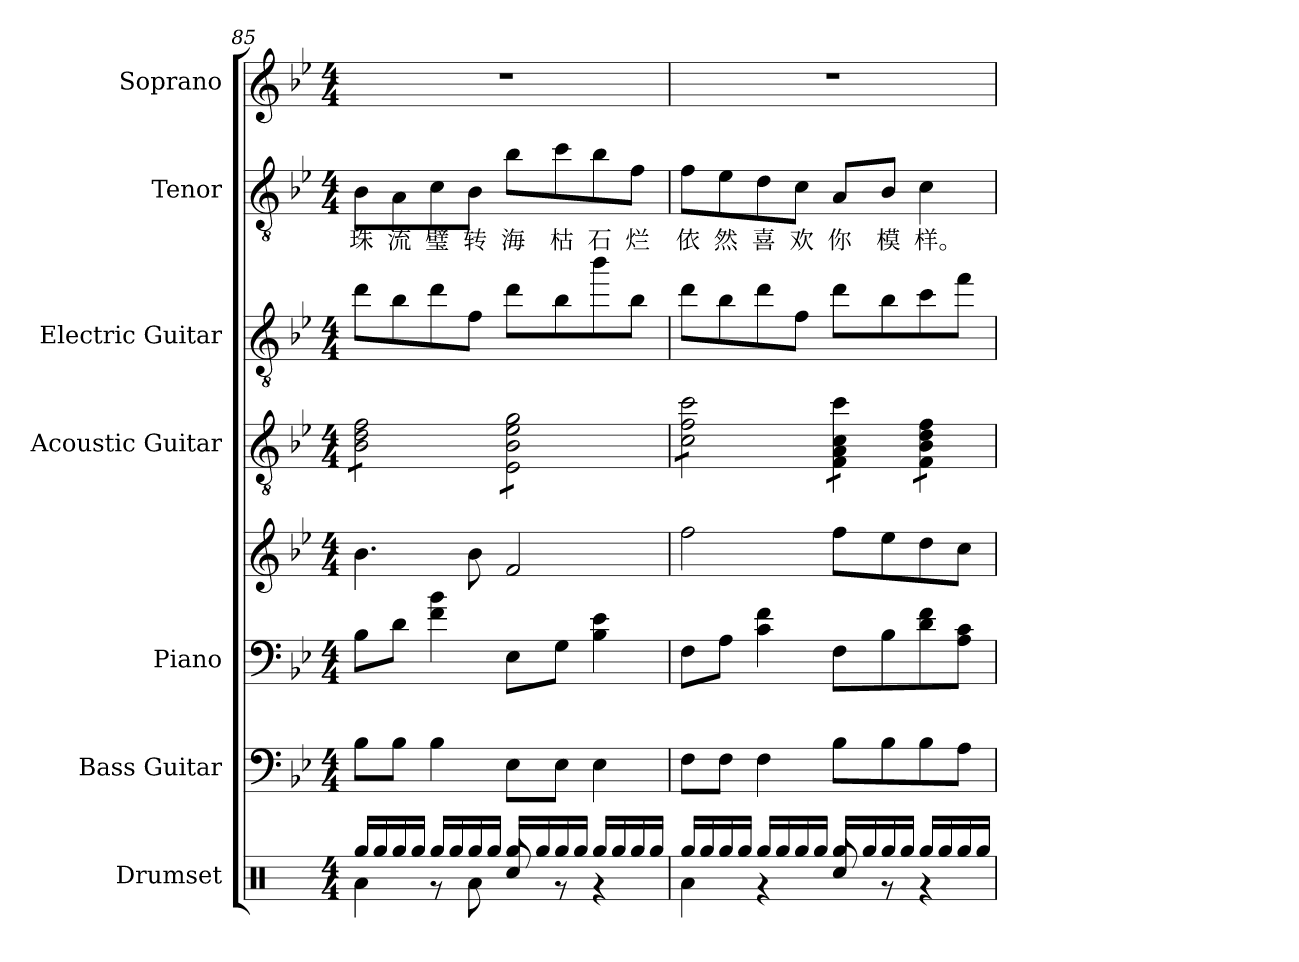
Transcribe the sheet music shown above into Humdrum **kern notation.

**kern	**kern	**kern	**kern	**kern	**kern	**kern	**text	**kern
*part7	*part6	*part5	*part5	*part4	*part3	*part2	*part2	*part1
*staff8	*staff7	*staff6	*staff5	*staff4	*staff3	*staff2	*staff2	*staff1
*I"Drumset	*I"Bass Guitar	*I"Piano	*	*I"Acoustic Guitar	*I"Electric Guitar	*I"Tenor	*	*I"Soprano
*I'Drs.	*I'B. Guit.	*I'Pno.	*	*I'Guit.	*I'El. Guit.	*I'T.	*	*I'S.
*clefX	*clefF4	*clefF4	*clefG2	*clefGv2	*clefGv2	*clefGv2	*	*clefG2
*	*ITrd7c12	*	*	*	*	*	*	*
*k[]	*k[b-e-]	*k[b-e-]	*k[b-e-]	*k[b-e-]	*k[b-e-]	*k[b-e-]	*	*k[b-e-]
*M4/4	*M4/4	*M4/4	*M4/4	*M4/4	*M4/4	*M4/4	*	*M4/4
=85	=85	=85	=85	=85	=85	=85	=85	=85
*^	*	*	*	*	*	*	*	*
!	!	!	!	!	!	!	!	!LO:LY:b	!
*	*	*	*	*	*tremolo	*	*	*	*
16Rgg/LL	4Ra\	8BB-\L	8B-\L	4.b-\	8B-\ 8d\ 8f\L	8dd\L	8B-\L	珠	1r
16Rgg/	.	.	.	.	.	.	.	.	.
!	!	!	!	!	!	!	!	!LO:LY:b	!
16Rgg/	.	8BB-\J	8d\J	.	8B-\ 8d\ 8f\	8b-\	8A\	流	.
16Rgg/JJ	.	.	.	.	.	.	.	.	.
!	!	!	!	!	!	!	!	!LO:LY:b	!
16Rgg/LL	8r	4BB-\	4f\ 4b-\	.	8B-\ 8d\ 8f\	8dd\	8c\	璧	.
16Rgg/	.	.	.	.	.	.	.	.	.
!	!	!	!	!	!	!	!	!LO:LY:b	!
16Rgg/	8Ra\	.	.	8b-\	8B-\ 8d\ 8f\J	8f\J	8B-\J	转	.
16Rgg/JJ	.	.	.	.	.	.	.	.	.
!	!	!	!	!	!	!	!	!LO:LY:b	!
16Rgg/LL	8Rcc/	8EE-\L	8E-\L	2f/	8E-\ 8B-\ 8e-\ 8g\L	8dd\L	8b-\L	海	.
16Rgg/	.	.	.	.	.	.	.	.	.
!	!	!	!	!	!	!	!	!LO:LY:b	!
16Rgg/	8r	8EE-\J	8G\J	.	8E-\ 8B-\ 8e-\ 8g\	8b-\	8cc\	枯	.
16Rgg/JJ	.	.	.	.	.	.	.	.	.
!	!	!	!	!	!	!	!	!LO:LY:b	!
16Rgg/LL	4r	4EE-\	4B-\ 4e-\	.	8E-\ 8B-\ 8e-\ 8g\	8bb-\	8b-\	石	.
16Rgg/	.	.	.	.	.	.	.	.	.
!	!	!	!	!	!	!	!	!LO:LY:b	!
16Rgg/	.	.	.	.	8E-\ 8B-\ 8e-\ 8g\J	8b-\J	8f\J	烂	.
16Rgg/JJ	.	.	.	.	.	.	.	.	.
!!LO:PB:g=z
=86	=86	=86	=86	=86	=86	=86	=86	=86	=86
!	!	!	!	!	!	!	!	!LO:LY:b	!
16Rgg/LL	4Ra\	8FF\L	8F\L	2ff\	8c\ 8f\ 8cc\L	8dd\L	8f\L	依	1r
16Rgg/	.	.	.	.	.	.	.	.	.
!	!	!	!	!	!	!	!	!LO:LY:b	!
16Rgg/	.	8FF\J	8A\J	.	8c\ 8f\ 8cc\	8b-\	8e-\	然	.
16Rgg/JJ	.	.	.	.	.	.	.	.	.
!	!	!	!	!	!	!	!	!LO:LY:b	!
16Rgg/LL	4r	4FF\	4c\ 4f\	.	8c\ 8f\ 8cc\	8dd\	8d\	喜	.
16Rgg/	.	.	.	.	.	.	.	.	.
!	!	!	!	!	!	!	!	!LO:LY:b	!
16Rgg/	.	.	.	.	8c\ 8f\ 8cc\J	8f\J	8c\J	欢	.
16Rgg/JJ	.	.	.	.	.	.	.	.	.
!	!	!	!	!	!	!	!	!LO:LY:b	!
16Rgg/LL	8Rcc/	8BB-\L	8F\L	8ff\L	8F\ 8A\ 8c\ 8cc\L	8dd\L	8A/L	你	.
16Rgg/	.	.	.	.	.	.	.	.	.
!	!	!	!	!	!	!	!	!LO:LY:b	!
16Rgg/	8r	8BB-\	8B-\	8ee-\	8F\ 8A\ 8c\ 8cc\J	8b-\	8B-/J	模	.
16Rgg/JJ	.	.	.	.	.	.	.	.	.
!	!	!	!	!	!	!	!	!LO:LY:b	!
16Rgg/LL	4r	8BB-\	8d\ 8f\	8dd\	8F\ 8B-\ 8d\ 8f\L	8cc\	4c\	样。	.
16Rgg/	.	.	.	.	.	.	.	.	.
16Rgg/	.	8AA\J	8A\ 8c\J	8cc\J	8F\ 8B-\ 8d\ 8f\J	8ff\J	.	.	.
*	*	*	*	*	*Xtremolo	*	*	*	*
16Rgg/JJ	.	.	.	.	.	.	.	.	.
*v	*v	*	*	*	*	*	*	*	*
=	=	=	=	=	=	=	=	=
*-	*-	*-	*-	*-	*-	*-	*-	*-
